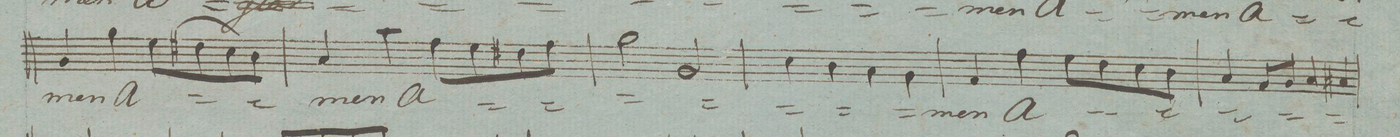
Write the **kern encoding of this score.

**kern	**text	**dynam
*I"Baſso. Tutti._ i Solo	*	*
*clefF4	*	*
*k[]	*	*
*met(c)	*	*
*M4/4	*	*
4BB/	men	.
4B\	a-	.
(>8G\L	.	.
8F#X\	.	.
8E\	.	.
8D\J)	.	.
=64	=64	=64
4C/	-men	.
4c\	a-	.
8A\L	.	.
8G\	.	.
8F#X\	.	.
8A\J	.	.
=65	=65	=65
2B\	.	.
2BB/	.	.
=66	=66	=66
4E\	.	.
4D\	.	.
4C\	.	.
4BB\	.	.
=67	=67	=67
4AA/	-men	.
4A\	a-	.
8G\L	.	.
8F\	.	.
8E\	.	.
8D\J	.	.
=68	=68	=68
4C/	.	.
8AA/L	.	.
8BB/J	.	.
4C/	.	.
4C#X/	.	.
=69	=69	=69
*-	*-	*-
